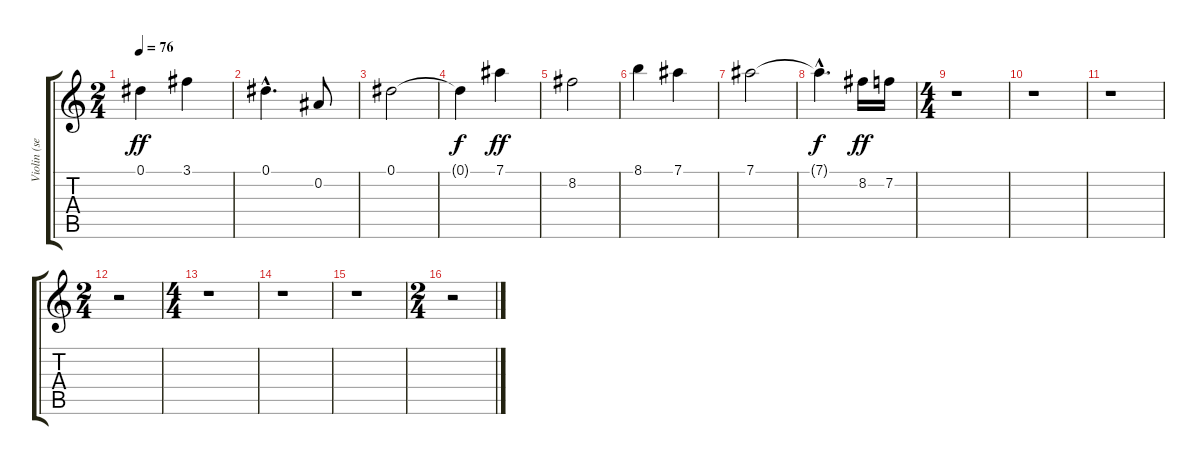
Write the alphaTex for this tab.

\track ("Violin (section)" "Violin (se") {instrument stringensemble1}
\staff {score tabs}
\tuning (Eb5 Bb4 Gb4 Db4 Ab3 Eb3) {hide}
\ts (2 4)
\tempo 76
\clef g2
\ks c
0.1.4{dy ff} 3.1.4 |
0.1{hac}.4{d} 0.2.8 |
0.1.2 |
0.1{t}.4{dy f} 7.1.4{dy ff} |
8.2.2 |
8.1.4 7.1.4 |
7.1.2 |
7.1{hac t}.4{d dy f} 8.2.16{dy ff} 7.2.16 |
\ts (4 4)
r.1 |
r.1 |
r.1 |
\ts (2 4)
r.2 |
\ts (4 4)
r.1 |
r.1 |
r.1 |
\ts (2 4)
r.2
